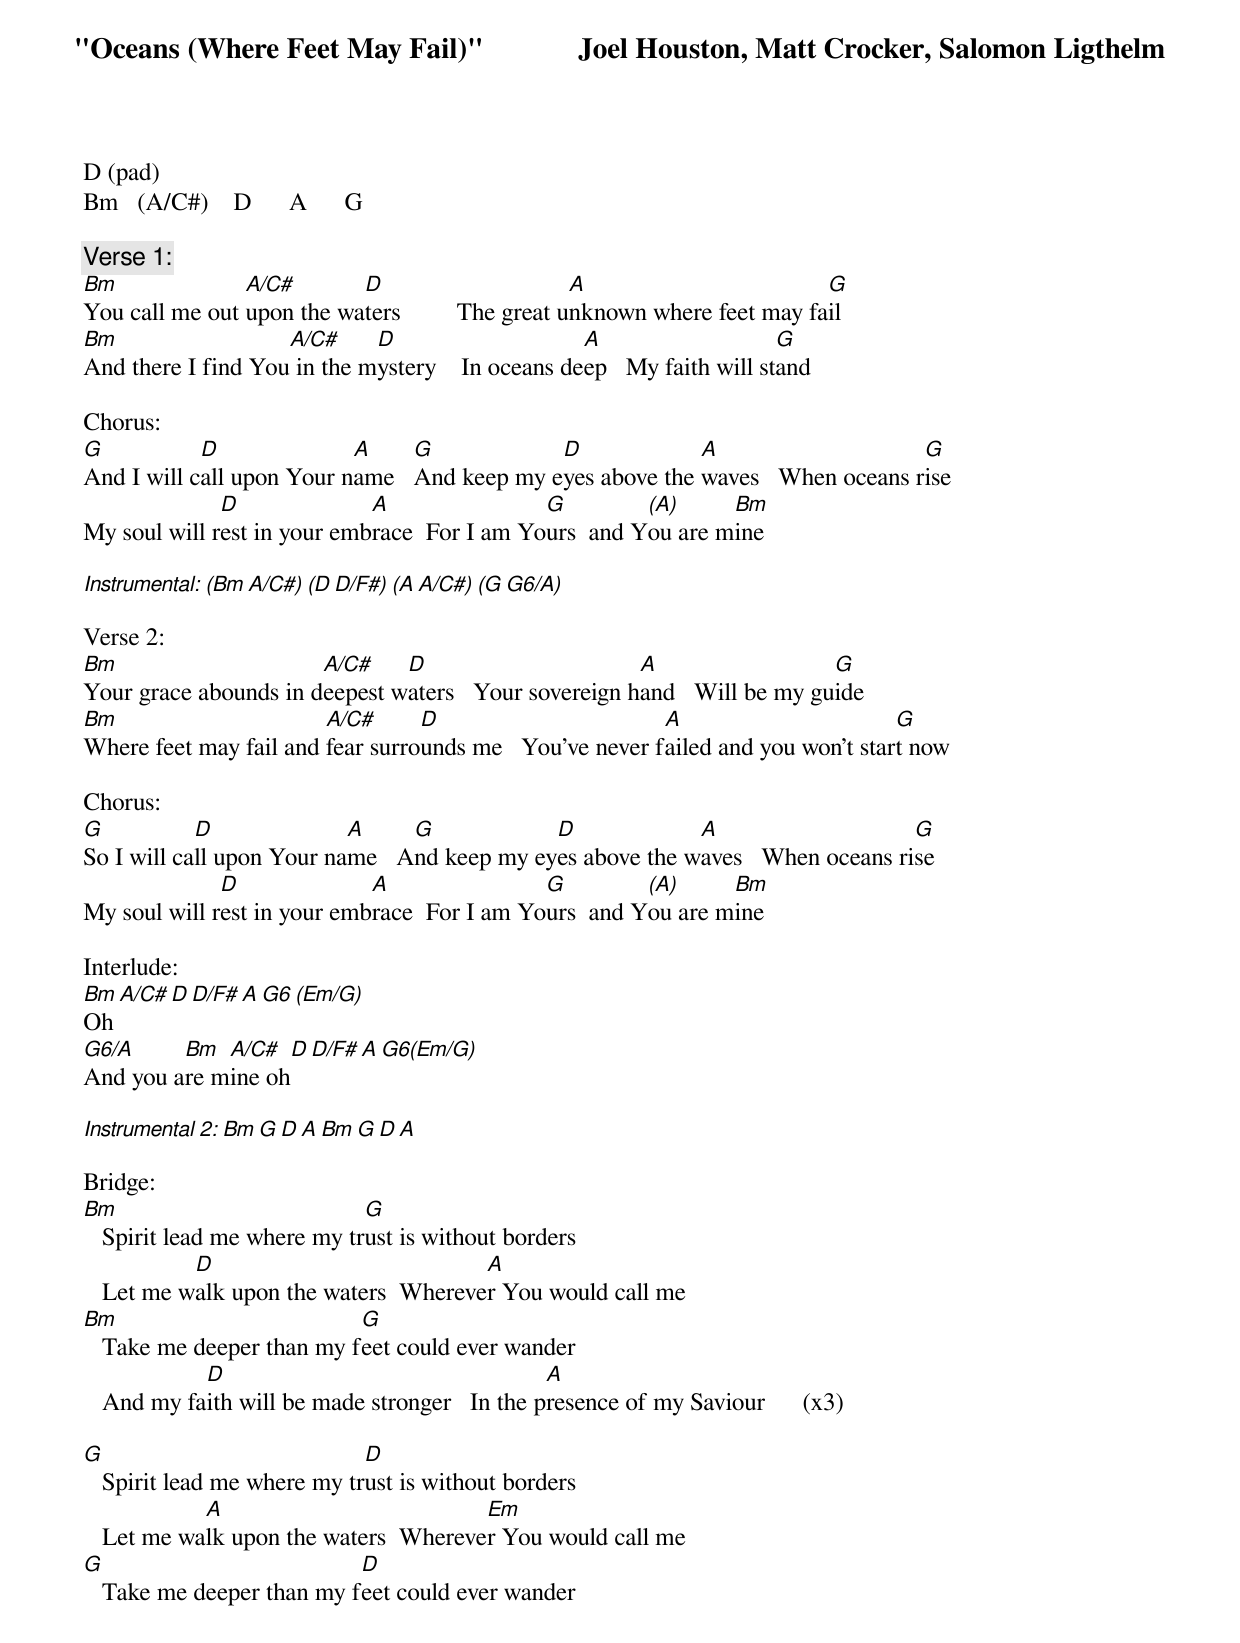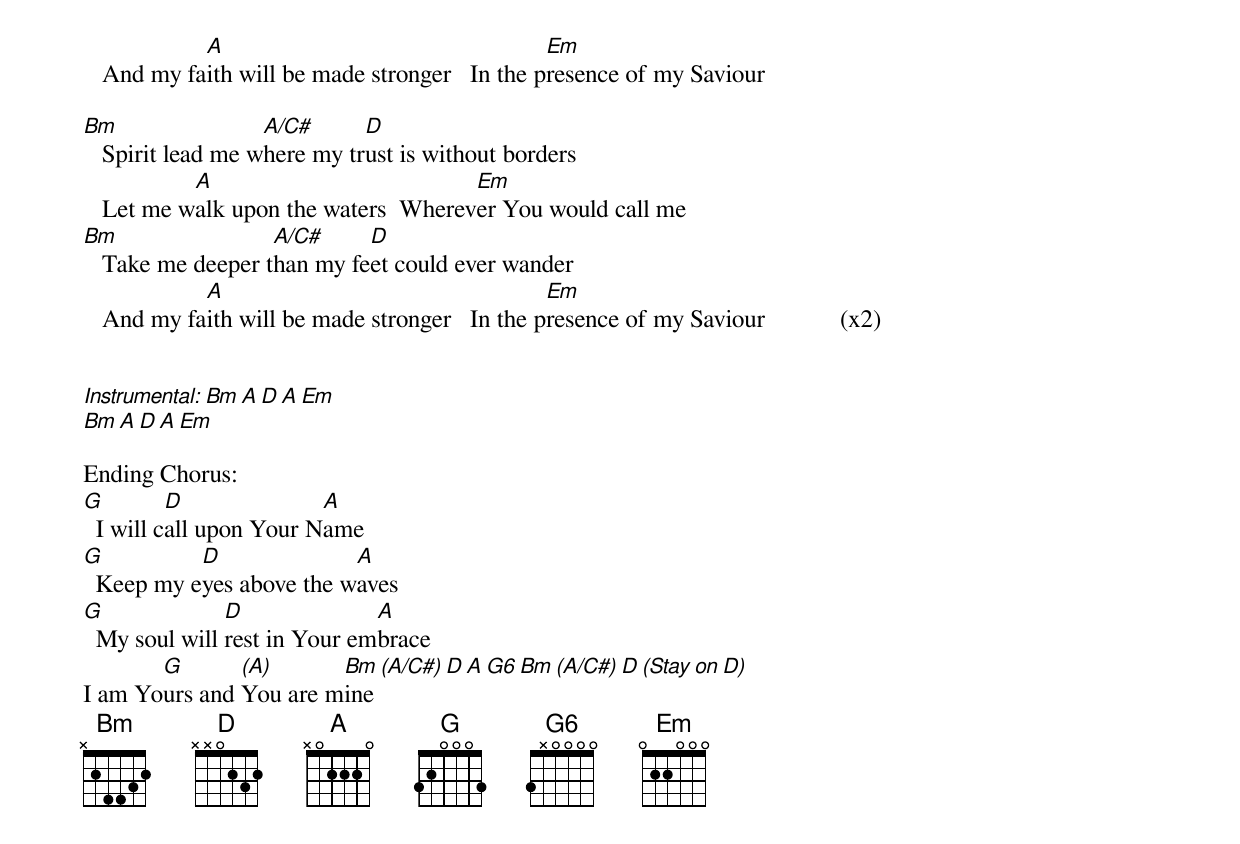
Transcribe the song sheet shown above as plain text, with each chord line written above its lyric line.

"Oceans (Where Feet May Fail)"             Joel Houston, Matt Crocker, Salomon Ligthelm
D (pad)
Bm   (A/C#)    D      A      G

Verse 1:
Bm              A/C#       D                       A                       G
You call me out upon the waters         The great unknown where feet may fail
Bm                  A/C#     D                     A                    G
And there I find You in the mystery    In oceans deep   My faith will stand

Chorus:
G           D              A     G            D             A                    G
And I will call upon Your name   And keep my eyes above the waves   When oceans rise
              D              A                G         (A)     Bm
My soul will rest in your embrace  For I am Yours  and You are mine

Instrumental: (Bm    A/C#) (D     D/F#) (A      A/C#) (G     G6/A)

Verse 2:
Bm                     A/C#    D                       A                  G
Your grace abounds in deepest waters   Your sovereign hand   Will be my guide
Bm                      A/C#      D                       A                       G
Where feet may fail and fear surrounds me   You've never failed and you won't start now

Chorus:
G           D              A     G            D             A                    G
So I will call upon Your name   And keep my eyes above the waves   When oceans rise
              D              A                G         (A)     Bm
My soul will rest in your embrace  For I am Yours  and You are mine

Interlude:
Bm  A/C#  D   D/F#  A  G6 (Em/G)
Oh
G6/A     Bm  A/C#  D  D/F#  A  G6(Em/G)
And you are mine oh

Instrumental 2: Bm  G  D  A   Bm  G  D  A

Bridge:
Bm                           G
   Spirit lead me where my trust is without borders
           D                           A
   Let me walk upon the waters  Wherever You would call me
Bm                         G
   Take me deeper than my feet could ever wander
            D                                   A
   And my faith will be made stronger   In the presence of my Saviour      (x3)

G                            D
   Spirit lead me where my trust is without borders
            A                          Em
   Let me walk upon the waters  Wherever You would call me
G                          D
   Take me deeper than my feet could ever wander
            A                                   Em
   And my faith will be made stronger   In the presence of my Saviour

Bm                 A/C#      D
   Spirit lead me where my trust is without borders
           A                          Em
   Let me walk upon the waters  Wherever You would call me
Bm                 A/C#     D
   Take me deeper than my feet could ever wander
            A                                   Em
   And my faith will be made stronger   In the presence of my Saviour            (x2)


Instrumental:   Bm  A  D  A  Em
                Bm  A D  A  Em

Ending Chorus:
G         D              A
  I will call upon Your Name
G          D              A
  Keep my eyes above the waves
G              D              A
  My soul will rest in Your embrace
       G       (A)      Bm  (A/C#)  D  A  G6  Bm  (A/C#)  D  (Stay on D)
I am Yours and You are mine
